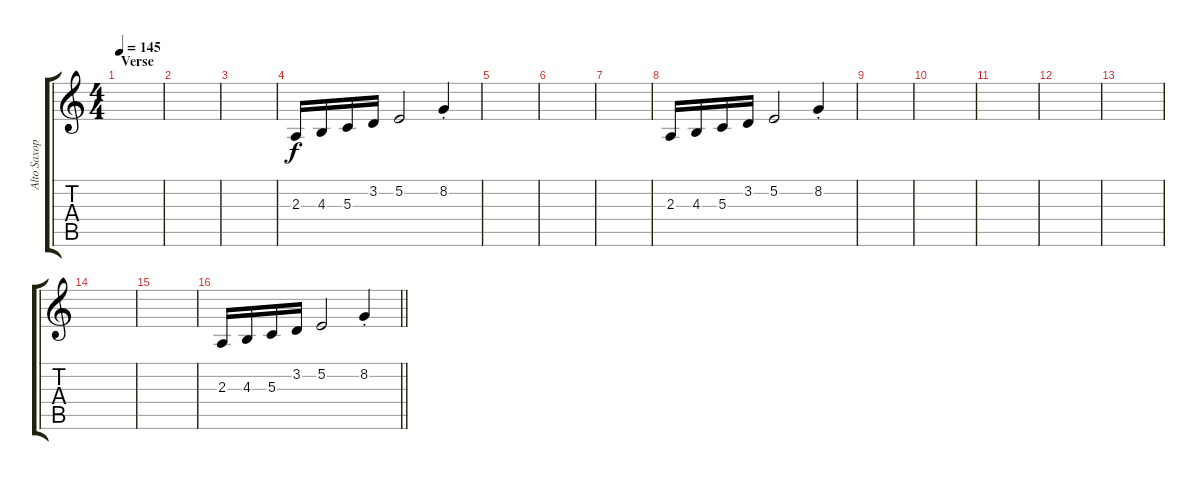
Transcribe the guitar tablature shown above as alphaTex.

\track ("Alto Saxophon" "Alto Saxop") {instrument altosax}
\staff {score tabs}
\tuning (E4 B3 G3 D3 A2 E2) {hide}
\ts (4 4)
\section ("" "Verse")
\tempo 145
\clef g2
\ks c
|
|
|
2.3.16 4.3.16 5.3.16 3.2.16 5.2.2 8.2{st}.4 |
|
|
|
2.3.16 4.3.16 5.3.16 3.2.16 5.2.2 8.2{st}.4 |
|
|
|
|
|
|
|
\barLineRight lightlight
2.3.16 4.3.16 5.3.16 3.2.16 5.2.2 8.2{st}.4
